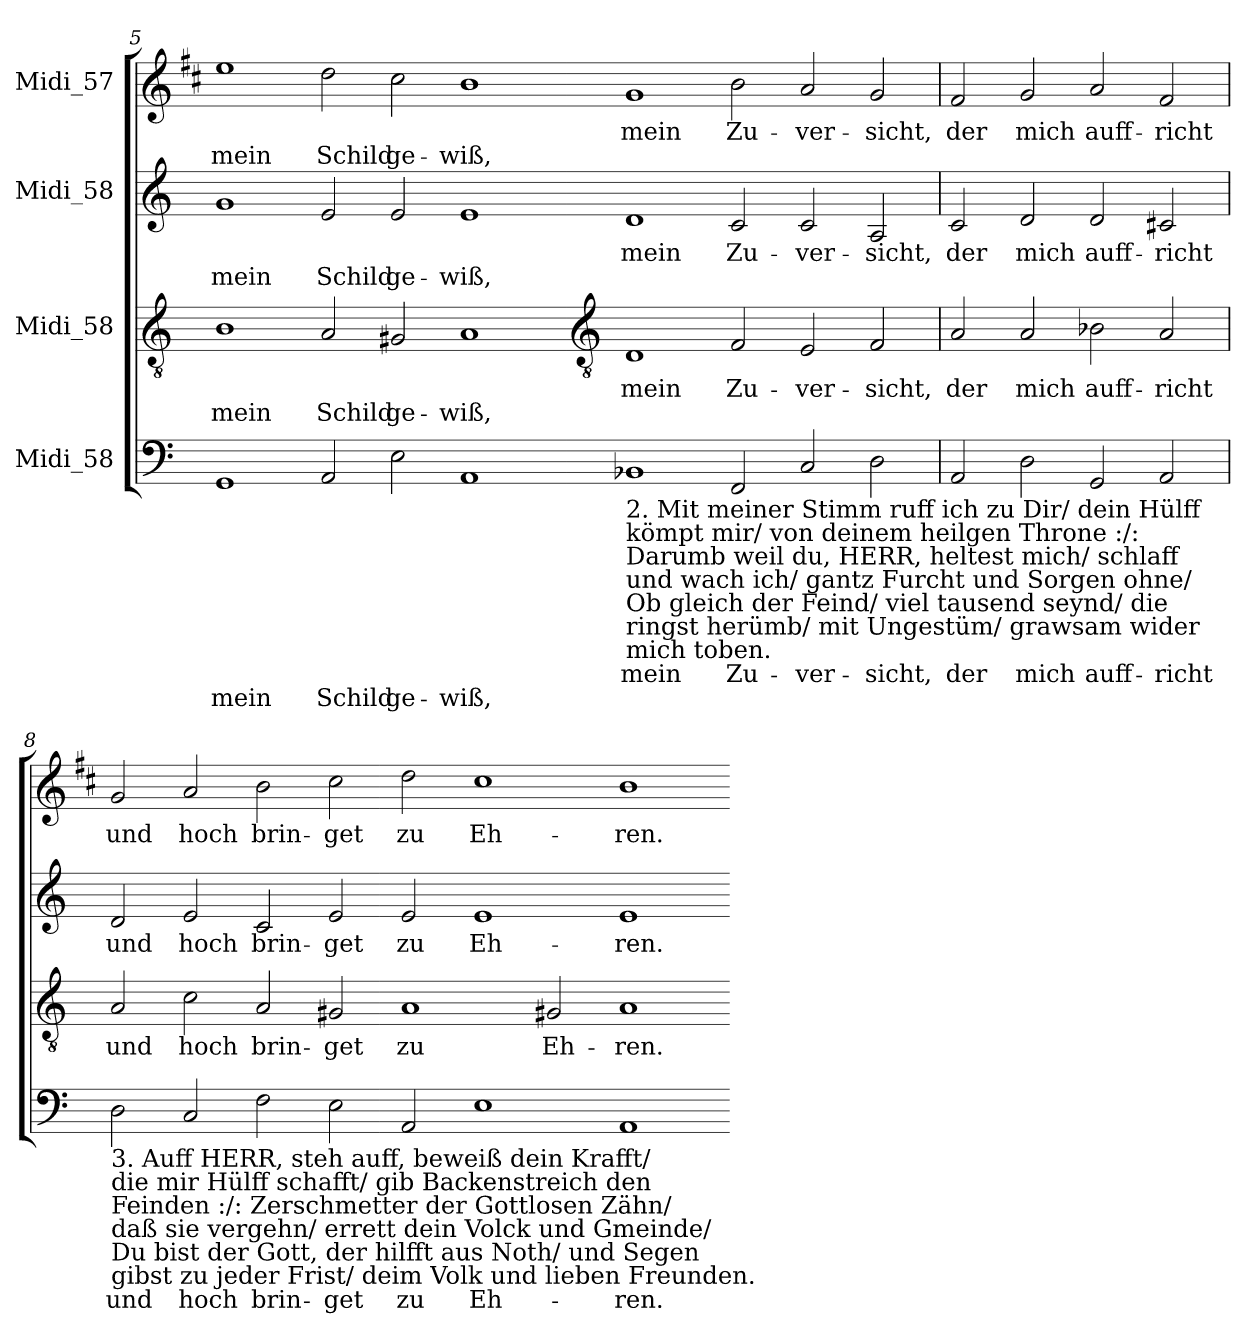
**kern	**text	**text	**kern	**text	**text	**kern	**text	**text	**kern	**text	**text
*part4	*part4	*part4	*part3	*part3	*part3	*part2	*part2	*part2	*part1	*part1	*part1
*staff4	*staff4	*staff4	*staff3	*staff3	*staff3	*staff2	*staff2	*staff2	*staff1	*staff1	*staff1
*I"Midi_58	*	*	*I"Midi_58	*	*	*I"Midi_58	*	*	*I"Midi_57	*	*
*clefF4	*	*	*clefGv2	*	*	*clefG2	*	*	*clefG2	*	*
*	*	*	*	*	*	*	*	*	*ITrd1c2	*	*
*k[]	*	*	*k[]	*	*	*k[]	*	*	*k[]	*	*
*C:	*	*	*C:	*	*	*C:	*	*	*C:	*	*
=5	=5	=5	=5	=5	=5	=5	=5	=5	=5	=5	=5
!	!	!LO:LY:b	!	!	!LO:LY:b	!	!	!LO:LY:b	!	!	!LO:LY:b
1GG	.	mein	1B	.	mein	1g	.	mein	1dd	.	mein
!	!	!LO:LY:b	!	!	!LO:LY:b	!	!	!LO:LY:b	!	!	!LO:LY:b
2AA	.	Schild	2A	.	Schild	2e	.	Schild	2cc	.	Schild
!	!	!LO:LY:b	!	!	!LO:LY:b	!	!	!LO:LY:b	!	!	!LO:LY:b
2E	.	ge-	2G#X	.	ge-	2e	.	ge-	2b	.	ge-
!	!	!LO:LY:b	!	!	!LO:LY:b	!	!	!LO:LY:b	!	!	!LO:LY:b
1AA	.	-wiß,	1A	.	-wiß,	1e	.	-wiß,	1a	.	-wiß,
!!LO:LB:g=z
=6-	=6-	=6-	=6-	=6-	=6-	=6-	=6-	=6-	=6-	=6-	=6-
*	*	*	*clefGv2	*	*	*	*	*	*	*	*
!LO:TX:b:t=2. Mit meiner Stimm ruff ich zu Dir/ dein Hülff\nkömpt mir/ von deinem heilgen Throne &colon;/&colon;\nDarumb weil du, HERR, heltest mich/ schlaff\nund wach ich/ gantz Furcht und Sorgen ohne/\nOb gleich der Feind/ viel tausend seynd/ die\nringst herümb/ mit Ungestüm/ grawsam wider\nmich toben.	!	!	!	!	!	!	!	!	!	!	!
!	!LO:LY:b	!	!	!LO:LY:b	!	!	!LO:LY:b	!	!	!LO:LY:b	!
1BB-X	mein	.	1D	mein	.	1d	mein	.	1f	mein	.
!	!LO:LY:b	!	!	!LO:LY:b	!	!	!LO:LY:b	!	!	!LO:LY:b	!
2FF	Zu-	.	2F	Zu-	.	2c	Zu-	.	2a	Zu-	.
!	!LO:LY:b	!	!	!LO:LY:b	!	!	!LO:LY:b	!	!	!LO:LY:b	!
2C	-ver-	.	2E	-ver-	.	2c	-ver-	.	2g	-ver-	.
!	!LO:LY:b	!	!	!LO:LY:b	!	!	!LO:LY:b	!	!	!LO:LY:b	!
2D	-sicht,	.	2F	-sicht,	.	2A	-sicht,	.	2f	-sicht,	.
=7	=7	=7	=7	=7	=7	=7	=7	=7	=7	=7	=7
!	!LO:LY:b	!	!	!LO:LY:b	!	!	!LO:LY:b	!	!	!LO:LY:b	!
2AA	der	.	2A	der	.	2c	der	.	2e	der	.
!	!LO:LY:b	!	!	!LO:LY:b	!	!	!LO:LY:b	!	!	!LO:LY:b	!
2D	mich	.	2A	mich	.	2d	mich	.	2f	mich	.
!	!LO:LY:b	!	!	!LO:LY:b	!	!	!LO:LY:b	!	!	!LO:LY:b	!
2GG	auff-	.	2B-X	auff-	.	2d	auff-	.	2g	auff-	.
!	!LO:LY:b	!	!	!LO:LY:b	!	!	!LO:LY:b	!	!	!LO:LY:b	!
2AA	-richt	.	2A	-richt	.	2c#X	-richt	.	2e	-richt	.
=8	=8	=8	=8	=8	=8	=8	=8	=8	=8	=8	=8
!LO:TX:b:t=3. Auff HERR, steh auff, beweiß dein Krafft/\ndie mir Hülff schafft/ gib Backenstreich den\nFeinden &colon;/&colon; Zerschmetter der Gottlosen Zähn/\ndaß sie vergehn/ errett dein Volck und Gmeinde/\nDu bist der Gott, der hilfft aus Noth/ und Segen\ngibst zu jeder Frist/ deim Volk und lieben Freunden.	!	!	!	!	!	!	!	!	!	!	!
!	!LO:LY:b	!	!	!LO:LY:b	!	!	!LO:LY:b	!	!	!LO:LY:b	!
2D	und	.	2A	und	.	2d	und	.	2f	und	.
!	!LO:LY:b	!	!	!LO:LY:b	!	!	!LO:LY:b	!	!	!LO:LY:b	!
2C	hoch	.	2c	hoch	.	2e	hoch	.	2g	hoch	.
!	!LO:LY:b	!	!	!LO:LY:b	!	!	!LO:LY:b	!	!	!LO:LY:b	!
2F	brin-	.	2A	brin-	.	2c	brin-	.	2a	brin-	.
!	!LO:LY:b	!	!	!LO:LY:b	!	!	!LO:LY:b	!	!	!LO:LY:b	!
2E	-get	.	2G#X	-get	.	2e	-get	.	2b	-get	.
!	!LO:LY:b	!	!	!LO:LY:b	!	!	!LO:LY:b	!	!	!LO:LY:b	!
2AA	zu	.	1A	zu	.	2e	zu	.	2cc	zu	.
!	!LO:LY:b	!	!	!	!	!	!LO:LY:b	!	!	!LO:LY:b	!
1E	Eh-	.	.	.	.	1e	Eh-	.	1b	Eh-	.
!	!	!	!	!LO:LY:b	!	!	!	!	!	!	!
.	.	.	2G#X	Eh-	.	.	.	.	.	.	.
!	!LO:LY:b	!	!	!LO:LY:b	!	!	!LO:LY:b	!	!	!LO:LY:b	!
1AA	-ren.	.	1A	-ren.	.	1e	-ren.	.	1a	-ren.	.
=-	=-	=-	=-	=-	=-	=-	=-	=-	=-	=-	=-
*-	*-	*-	*-	*-	*-	*-	*-	*-	*-	*-	*-
